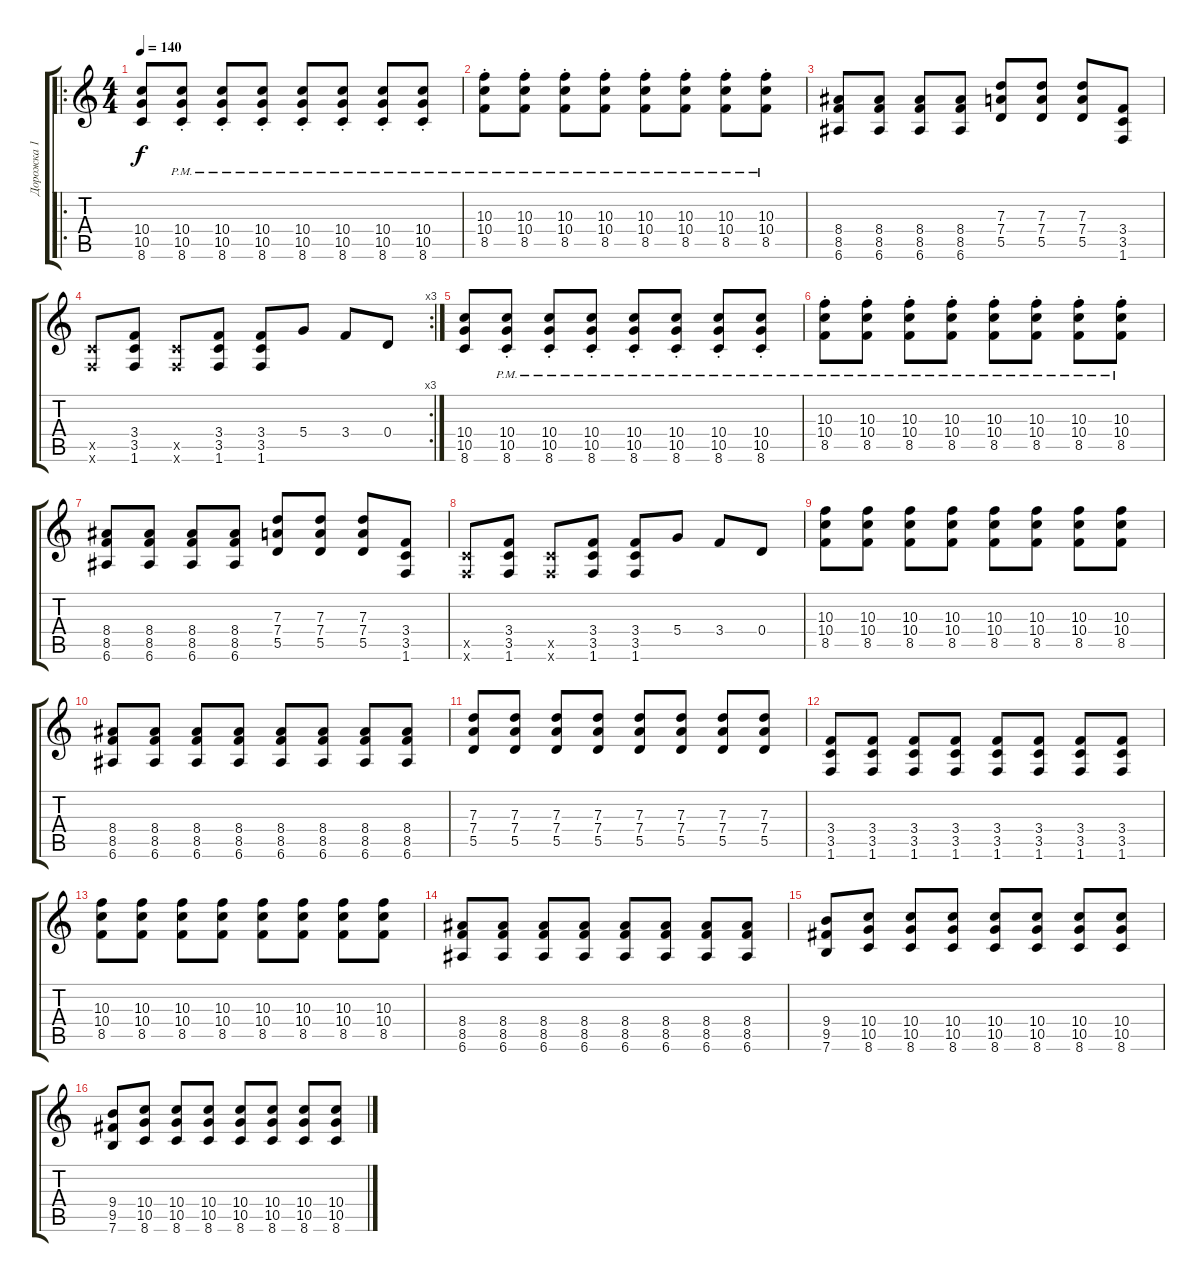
\track ("Дорожка 1" "Дорожка 1") {instrument overdrivenguitar}
\staff {score tabs}
\tuning (E4 B3 G3 D3 A2 E2) {hide}
\ro
\ts (4 4)
\tempo 140
\clef g2
\ks c
(10.4 10.5 8.6).8{dy f} (10.4{pm st} 10.5{pm st} 8.6{pm st}).8 (10.4{pm st} 10.5{pm st} 8.6{pm st}).8 (10.4{pm st} 10.5{pm st} 8.6{pm st}).8 (10.4{pm st} 10.5{pm st} 8.6{pm st}).8 (10.4{pm st} 10.5{pm st} 8.6{pm st}).8 (10.4{pm st} 10.5{pm st} 8.6{pm st}).8 (10.4{pm st} 10.5{pm st} 8.6{pm st}).8 |
(10.3{pm st} 10.4{pm st} 8.5{pm st}).8 (10.3{pm st} 10.4{pm st} 8.5{pm st}).8 (10.3{pm st} 10.4{pm st} 8.5{pm st}).8 (10.3{pm st} 10.4{pm st} 8.5{pm st}).8 (10.3{pm st} 10.4{pm st} 8.5{pm st}).8 (10.3{pm st} 10.4{pm st} 8.5{pm st}).8 (10.3{pm st} 10.4{pm st} 8.5{pm st}).8 (10.3{pm st} 10.4{pm st} 8.5{pm st}).8 |
(8.4 8.5 6.6).8 (8.4 8.5 6.6).8 (8.4 8.5 6.6).8 (8.4 8.5 6.6).8 (7.3 7.4 5.5).8 (7.3 7.4 5.5).8 (7.3 7.4 5.5).8 (3.4 3.5 1.6).8 |
\rc 3
(3.5{x} 1.6{x}).8 (3.4 3.5 1.6).8 (3.5{x} 1.6{x}).8 (3.4 3.5 1.6).8 (3.4 3.5 1.6).8 5.4.8 3.4.8 0.4.8 |
(10.4 10.5 8.6).8 (10.4{pm st} 10.5{pm st} 8.6{pm st}).8 (10.4{pm st} 10.5{pm st} 8.6{pm st}).8 (10.4{pm st} 10.5{pm st} 8.6{pm st}).8 (10.4{pm st} 10.5{pm st} 8.6{pm st}).8 (10.4{pm st} 10.5{pm st} 8.6{pm st}).8 (10.4{pm st} 10.5{pm st} 8.6{pm st}).8 (10.4{pm st} 10.5{pm st} 8.6{pm st}).8 |
(10.3{pm st} 10.4{pm st} 8.5{pm st}).8 (10.3{pm st} 10.4{pm st} 8.5{pm st}).8 (10.3{pm st} 10.4{pm st} 8.5{pm st}).8 (10.3{pm st} 10.4{pm st} 8.5{pm st}).8 (10.3{pm st} 10.4{pm st} 8.5{pm st}).8 (10.3{pm st} 10.4{pm st} 8.5{pm st}).8 (10.3{pm st} 10.4{pm st} 8.5{pm st}).8 (10.3{pm st} 10.4{pm st} 8.5{pm st}).8 |
(8.4 8.5 6.6).8 (8.4 8.5 6.6).8 (8.4 8.5 6.6).8 (8.4 8.5 6.6).8 (7.3 7.4 5.5).8 (7.3 7.4 5.5).8 (7.3 7.4 5.5).8 (3.4 3.5 1.6).8 |
(3.5{x} 1.6{x}).8 (3.4 3.5 1.6).8 (3.5{x} 1.6{x}).8 (3.4 3.5 1.6).8 (3.4 3.5 1.6).8 5.4.8 3.4.8 0.4.8 |
(10.3 10.4 8.5).8 (10.3 10.4 8.5).8 (10.3 10.4 8.5).8 (10.3 10.4 8.5).8 (10.3 10.4 8.5).8 (10.3 10.4 8.5).8 (10.3 10.4 8.5).8 (10.3 10.4 8.5).8 |
(8.4 8.5 6.6).8 (8.4 8.5 6.6).8 (8.4 8.5 6.6).8 (8.4 8.5 6.6).8 (8.4 8.5 6.6).8 (8.4 8.5 6.6).8 (8.4 8.5 6.6).8 (8.4 8.5 6.6).8 |
(7.3 7.4 5.5).8 (7.3 7.4 5.5).8 (7.3 7.4 5.5).8 (7.3 7.4 5.5).8 (7.3 7.4 5.5).8 (7.3 7.4 5.5).8 (7.3 7.4 5.5).8 (7.3 7.4 5.5).8 |
(3.4 3.5 1.6).8 (3.4 3.5 1.6).8 (3.4 3.5 1.6).8 (3.4 3.5 1.6).8 (3.4 3.5 1.6).8 (3.4 3.5 1.6).8 (3.4 3.5 1.6).8 (3.4 3.5 1.6).8 |
(10.3 10.4 8.5).8 (10.3 10.4 8.5).8 (10.3 10.4 8.5).8 (10.3 10.4 8.5).8 (10.3 10.4 8.5).8 (10.3 10.4 8.5).8 (10.3 10.4 8.5).8 (10.3 10.4 8.5).8 |
(8.4 8.5 6.6).8 (8.4 8.5 6.6).8 (8.4 8.5 6.6).8 (8.4 8.5 6.6).8 (8.4 8.5 6.6).8 (8.4 8.5 6.6).8 (8.4 8.5 6.6).8 (8.4 8.5 6.6).8 |
(9.4 9.5 7.6).8 (10.4 10.5 8.6).8 (10.4 10.5 8.6).8 (10.4 10.5 8.6).8 (10.4 10.5 8.6).8 (10.4 10.5 8.6).8 (10.4 10.5 8.6).8 (10.4 10.5 8.6).8 |
(9.4 9.5 7.6).8 (10.4 10.5 8.6).8 (10.4 10.5 8.6).8 (10.4 10.5 8.6).8 (10.4 10.5 8.6).8 (10.4 10.5 8.6).8 (10.4 10.5 8.6).8 (10.4 10.5 8.6).8
